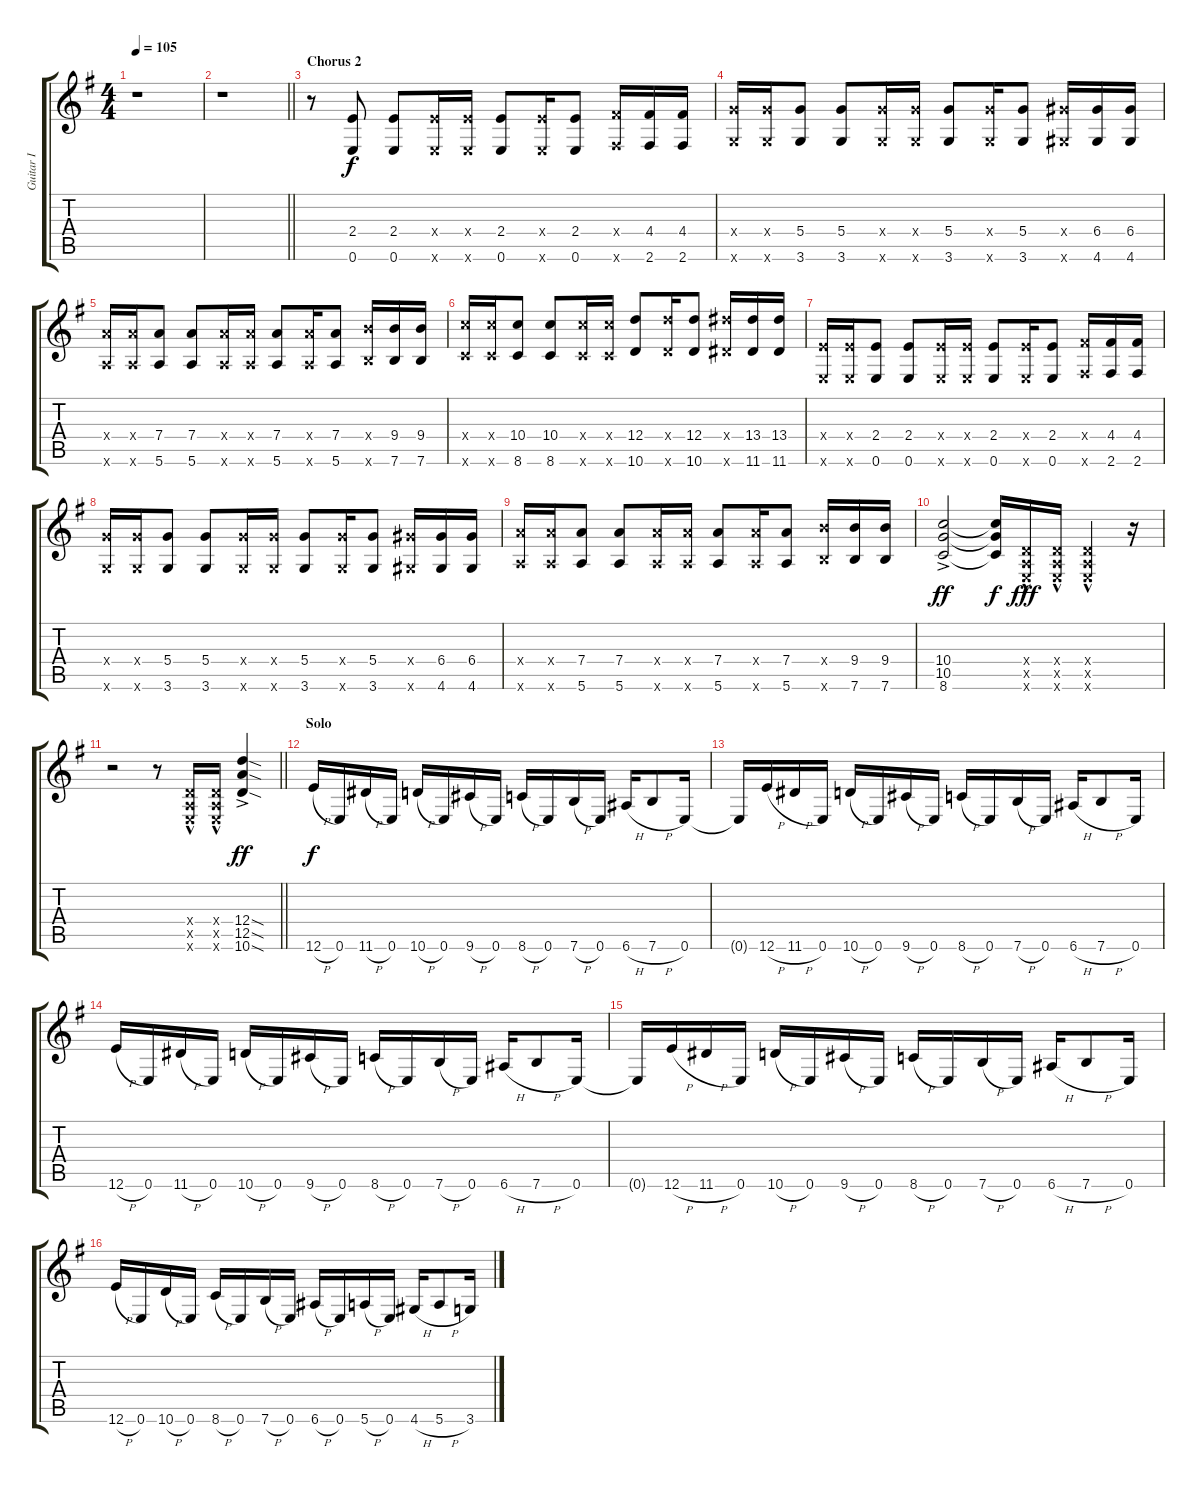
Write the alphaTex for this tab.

\track ("Guitar I" "Guitar I") {instrument overdrivenguitar}
\staff {score tabs}
\tuning (E4 B3 G3 D3 A2 E2) {hide}
\ts (4 4)
\tempo 105
\clef g2
\ks g
r.1{dy ff} |
\barLineRight lightlight
r.1 |
\section ("" "Chorus 2")
r.8 (2.4 0.6).8{dy f} (2.4 0.6).8 (2.4{x} 0.6{x}).16 (2.4{x} 0.6{x}).16 (2.4 0.6).8 (2.4{x} 0.6{x}).16 (2.4 0.6).8 (4.4{x} 2.6{x}).16 (4.4 2.6).16 (4.4 2.6).16 |
(5.4{x} 3.6{x}).16 (5.4{x} 3.6{x}).16 (5.4 3.6).8 (5.4 3.6).8 (5.4{x} 3.6{x}).16 (5.4{x} 3.6{x}).16 (5.4 3.6).8 (5.4{x} 3.6{x}).16 (5.4 3.6).8 (6.4{x} 4.6{x}).16 (6.4 4.6).16 (6.4 4.6).16 |
(7.4{x} 5.6{x}).16 (7.4{x} 5.6{x}).16 (7.4 5.6).8 (7.4 5.6).8 (7.4{x} 5.6{x}).16 (7.4{x} 5.6{x}).16 (7.4 5.6).8 (7.4{x} 5.6{x}).16 (7.4 5.6).8 (9.4{x} 7.6{x}).16 (9.4 7.6).16 (9.4 7.6).16 |
(10.4{x} 8.6{x}).16 (10.4{x} 8.6{x}).16 (10.4 8.6).8 (10.4 8.6).8 (10.4{x} 8.6{x}).16 (10.4{x} 8.6{x}).16 (12.4 10.6).8 (12.4{x} 10.6{x}).16 (12.4 10.6).8 (13.4{x} 11.6{x}).16 (13.4 11.6).16 (13.4 11.6).16 |
(2.4{x} 0.6{x}).16 (2.4{x} 0.6{x}).16 (2.4 0.6).8 (2.4 0.6).8 (2.4{x} 0.6{x}).16 (2.4{x} 0.6{x}).16 (2.4 0.6).8 (2.4{x} 0.6{x}).16 (2.4 0.6).8 (4.4{x} 2.6{x}).16 (4.4 2.6).16 (4.4 2.6).16 |
(5.4{x} 3.6{x}).16 (5.4{x} 3.6{x}).16 (5.4 3.6).8 (5.4 3.6).8 (5.4{x} 3.6{x}).16 (5.4{x} 3.6{x}).16 (5.4 3.6).8 (5.4{x} 3.6{x}).16 (5.4 3.6).8 (6.4{x} 4.6{x}).16 (6.4 4.6).16 (6.4 4.6).16 |
(7.4{x} 5.6{x}).16 (7.4{x} 5.6{x}).16 (7.4 5.6).8 (7.4 5.6).8 (7.4{x} 5.6{x}).16 (7.4{x} 5.6{x}).16 (7.4 5.6).8 (7.4{x} 5.6{x}).16 (7.4 5.6).8 (9.4{x} 7.6{x}).16 (9.4 7.6).16 (9.4 7.6).16 |
(10.4{ac} 10.5{ac} 8.6{ac}).2{dy ff} (10.4{t} 10.5{t} 8.6{t}).16{dy f} (0.4{hac x} 0.5{hac x} 0.6{hac x}).16{dy fff volume 16 instrument distortionguitar} (0.4{hac x} 0.5{hac x} 0.6{hac x}).16 (0.4{hac x} 0.5{hac x} 0.6{hac x}).4 r.16 |
\barLineRight lightlight
r.2 r.8 (0.4{hac x} 0.5{hac x} 0.6{hac x}).16 (0.4{hac x} 0.5{hac x} 0.6{hac x}).16 (12.4{sod ac} 12.5{sod ac} 10.6{sod ac}).4{dy ff volume 16} |
\section ("" "Solo")
12.6{h}.16{dy f} 0.6.16 11.6{h}.16 0.6.16 10.6{h}.16 0.6.16 9.6{h}.16 0.6.16 8.6{h}.16 0.6.16 7.6{h}.16 0.6.16 6.6{h}.16 7.6{h}.8 0.6.16 |
0.6{t}.16 12.6{h}.16 11.6{h}.16 0.6.16 10.6{h}.16 0.6.16 9.6{h}.16 0.6.16 8.6{h}.16 0.6.16 7.6{h}.16 0.6.16 6.6{h}.16 7.6{h}.8 0.6.16 |
12.6{h}.16 0.6.16 11.6{h}.16 0.6.16 10.6{h}.16 0.6.16 9.6{h}.16 0.6.16 8.6{h}.16 0.6.16 7.6{h}.16 0.6.16 6.6{h}.16 7.6{h}.8 0.6.16 |
0.6{t}.16 12.6{h}.16 11.6{h}.16 0.6.16 10.6{h}.16 0.6.16 9.6{h}.16 0.6.16 8.6{h}.16 0.6.16 7.6{h}.16 0.6.16 6.6{h}.16 7.6{h}.8 0.6.16 |
12.6{h}.16 0.6.16 10.6{h}.16 0.6.16 8.6{h}.16 0.6.16 7.6{h}.16 0.6.16 6.6{h}.16 0.6.16 5.6{h}.16 0.6.16 4.6{h}.16 5.6{h}.8 3.6.16
